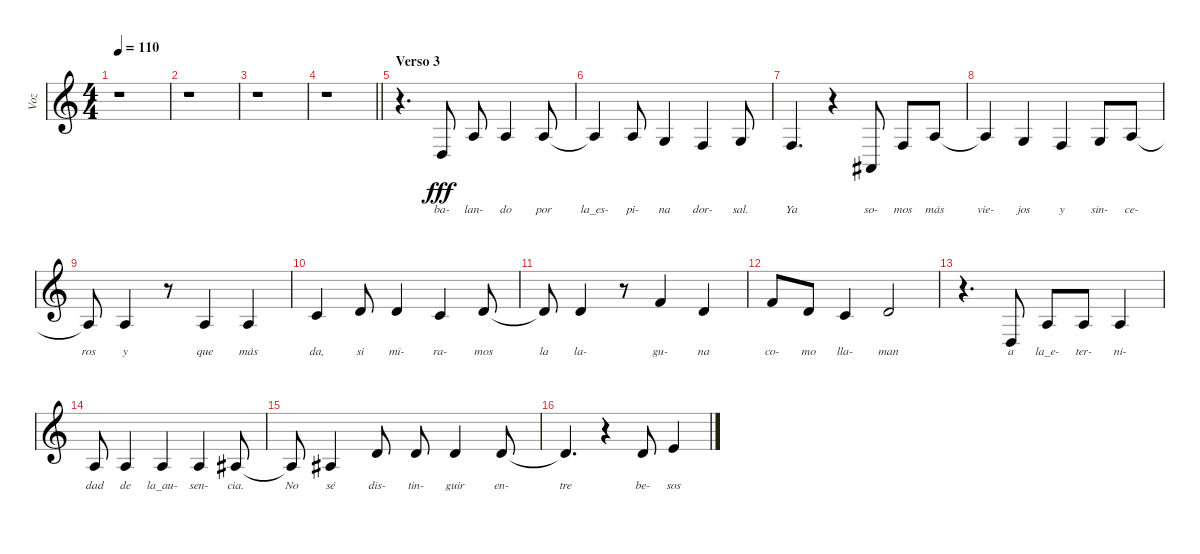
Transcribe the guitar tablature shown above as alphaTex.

\track ("Voz" "Voz") {instrument oboe}
\staff {score}
\tuning (E4 B3 G3 D3 A2 E2) {hide}
\ts (4 4)
\tempo 110
\clef g2
\ks c
r.1{dy fff} |
r.1 |
r.1 |
\barLineRight lightlight
r.1 |
\section ("" "Verso 3")
r.4{d} 0.4.8{lyrics (0 "ba-") lyrics (1 "") lyrics (2 "") lyrics (3 "") lyrics (4 "")} 2.3.8{lyrics (0 "lan-") lyrics (1 "") lyrics (2 "") lyrics (3 "") lyrics (4 "")} 2.3.4{lyrics (0 "do") lyrics (1 "") lyrics (2 "") lyrics (3 "") lyrics (4 "")} 2.3.8{lyrics (0 "por") lyrics (1 "") lyrics (2 "") lyrics (3 "") lyrics (4 "")} |
2.3{t}.4{lyrics (0 "la_es-") lyrics (1 "") lyrics (2 "") lyrics (3 "") lyrics (4 "")} 2.3.8{lyrics (0 "pi-") lyrics (1 "") lyrics (2 "") lyrics (3 "") lyrics (4 "")} 0.3.4{lyrics (0 "na") lyrics (1 "") lyrics (2 "") lyrics (3 "") lyrics (4 "")} 3.4.4{lyrics (0 "dor-") lyrics (1 "") lyrics (2 "") lyrics (3 "") lyrics (4 "")} 0.3.8{lyrics (0 "sal.") lyrics (1 "") lyrics (2 "") lyrics (3 "") lyrics (4 "")} |
3.4.4{d lyrics (0 "Ya") lyrics (1 "") lyrics (2 "") lyrics (3 "") lyrics (4 "")} r.4 1.5.8{lyrics (0 "so-") lyrics (1 "") lyrics (2 "") lyrics (3 "") lyrics (4 "")} 3.4.8{lyrics (0 "mos") lyrics (1 "") lyrics (2 "") lyrics (3 "") lyrics (4 "")} 2.3.8{lyrics (0 "más") lyrics (1 "") lyrics (2 "") lyrics (3 "") lyrics (4 "")} |
2.3{t}.4{lyrics (0 "vie-") lyrics (1 "") lyrics (2 "") lyrics (3 "") lyrics (4 "")} 0.3.4{lyrics (0 "jos") lyrics (1 "") lyrics (2 "") lyrics (3 "") lyrics (4 "")} 3.4.4{lyrics (0 "y") lyrics (1 "") lyrics (2 "") lyrics (3 "") lyrics (4 "")} 0.3.8{lyrics (0 "sin-") lyrics (1 "") lyrics (2 "") lyrics (3 "") lyrics (4 "")} 2.3.8{lyrics (0 "ce-") lyrics (1 "") lyrics (2 "") lyrics (3 "") lyrics (4 "")} |
2.3{t}.8{lyrics (0 "ros") lyrics (1 "") lyrics (2 "") lyrics (3 "") lyrics (4 "")} 2.3.4{lyrics (0 "y") lyrics (1 "") lyrics (2 "") lyrics (3 "") lyrics (4 "")} r.8 2.3.4{lyrics (0 "que") lyrics (1 "") lyrics (2 "") lyrics (3 "") lyrics (4 "")} 2.3.4{lyrics (0 "más") lyrics (1 "") lyrics (2 "") lyrics (3 "") lyrics (4 "")} |
1.2.4{lyrics (0 "da,") lyrics (1 "") lyrics (2 "") lyrics (3 "") lyrics (4 "")} 3.2.8{lyrics (0 "si") lyrics (1 "") lyrics (2 "") lyrics (3 "") lyrics (4 "")} 3.2.4{lyrics (0 "mi-") lyrics (1 "") lyrics (2 "") lyrics (3 "") lyrics (4 "")} 1.2.4{lyrics (0 "ra-") lyrics (1 "") lyrics (2 "") lyrics (3 "") lyrics (4 "")} 3.2.8{lyrics (0 "mos") lyrics (1 "") lyrics (2 "") lyrics (3 "") lyrics (4 "")} |
3.2{t}.8{lyrics (0 "la") lyrics (1 "") lyrics (2 "") lyrics (3 "") lyrics (4 "")} 3.2.4{lyrics (0 "la-") lyrics (1 "") lyrics (2 "") lyrics (3 "") lyrics (4 "")} r.8 1.1.4{lyrics (0 "gu-") lyrics (1 "") lyrics (2 "") lyrics (3 "") lyrics (4 "")} 3.2.4{lyrics (0 "na") lyrics (1 "") lyrics (2 "") lyrics (3 "") lyrics (4 "")} |
1.1.8{lyrics (0 "co-") lyrics (1 "") lyrics (2 "") lyrics (3 "") lyrics (4 "")} 3.2.8{lyrics (0 "mo") lyrics (1 "") lyrics (2 "") lyrics (3 "") lyrics (4 "")} 1.2.4{lyrics (0 "lla-") lyrics (1 "") lyrics (2 "") lyrics (3 "") lyrics (4 "")} 3.2.2{lyrics (0 "man") lyrics (1 "") lyrics (2 "") lyrics (3 "") lyrics (4 "")} |
r.4{d} 0.4.8{lyrics (0 "a") lyrics (1 "") lyrics (2 "") lyrics (3 "") lyrics (4 "")} 2.3.8{lyrics (0 "la_e-") lyrics (1 "") lyrics (2 "") lyrics (3 "") lyrics (4 "")} 2.3.8{lyrics (0 "ter-") lyrics (1 "") lyrics (2 "") lyrics (3 "") lyrics (4 "")} 2.3.4{lyrics (0 "ni-") lyrics (1 "") lyrics (2 "") lyrics (3 "") lyrics (4 "")} |
2.3.8{lyrics (0 "dad") lyrics (1 "") lyrics (2 "") lyrics (3 "") lyrics (4 "")} 2.3.4{lyrics (0 "de") lyrics (1 "") lyrics (2 "") lyrics (3 "") lyrics (4 "")} 2.3.4{lyrics (0 "la_au-") lyrics (1 "") lyrics (2 "") lyrics (3 "") lyrics (4 "")} 2.3.4{lyrics (0 "sen-") lyrics (1 "") lyrics (2 "") lyrics (3 "") lyrics (4 "")} 3.3.8{lyrics (0 "cia.") lyrics (1 "") lyrics (2 "") lyrics (3 "") lyrics (4 "")} |
3.3{t}.8{lyrics (0 "No") lyrics (1 "") lyrics (2 "") lyrics (3 "") lyrics (4 "")} 3.3.4{lyrics (0 "sé") lyrics (1 "") lyrics (2 "") lyrics (3 "") lyrics (4 "")} 3.2.8{lyrics (0 "dis-") lyrics (1 "") lyrics (2 "") lyrics (3 "") lyrics (4 "")} 3.2.8{lyrics (0 "tin-") lyrics (1 "") lyrics (2 "") lyrics (3 "") lyrics (4 "")} 3.2.4{lyrics (0 "guir") lyrics (1 "") lyrics (2 "") lyrics (3 "") lyrics (4 "")} 3.2.8{lyrics (0 "en-") lyrics (1 "") lyrics (2 "") lyrics (3 "") lyrics (4 "")} |
3.2{t}.4{d lyrics (0 "tre") lyrics (1 "") lyrics (2 "") lyrics (3 "") lyrics (4 "")} r.4 3.2.8{lyrics (0 "be-") lyrics (1 "") lyrics (2 "") lyrics (3 "") lyrics (4 "")} 0.1.4{lyrics (0 "sos") lyrics (1 "") lyrics (2 "") lyrics (3 "") lyrics (4 "")}
